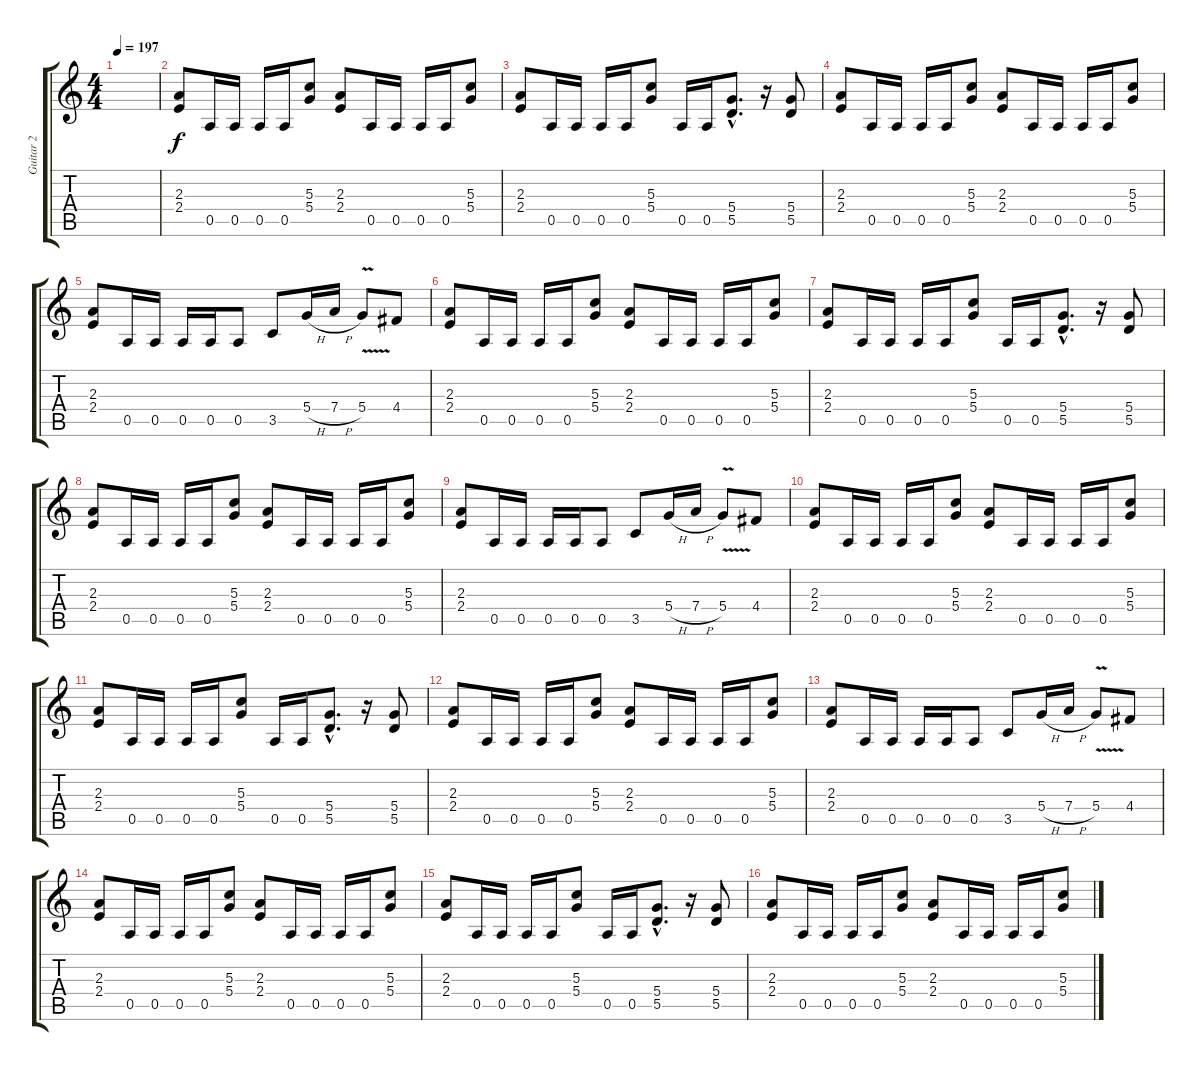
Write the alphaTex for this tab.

\track ("Guitar 2" "Guitar 2") {instrument distortionguitar}
\staff {score tabs}
\tuning (E4 B3 G3 D3 A2 E2) {hide}
\ts (4 4)
\tempo 197
\clef g2
\ks c
|
(2.3 2.4).8 0.5.16 0.5.16 0.5.16 0.5.16 (5.3 5.4).8 (2.3 2.4).8 0.5.16 0.5.16 0.5.16 0.5.16 (5.3 5.4).8 |
(2.3 2.4).8 0.5.16 0.5.16 0.5.16 0.5.16 (5.3 5.4).8 0.5.16 0.5.16 (5.4{hac} 5.5{hac}).8{d} r.16 (5.4 5.5).8 |
(2.3 2.4).8 0.5.16 0.5.16 0.5.16 0.5.16 (5.3 5.4).8 (2.3 2.4).8 0.5.16 0.5.16 0.5.16 0.5.16 (5.3 5.4).8 |
(2.3 2.4).8 0.5.16 0.5.16 0.5.16 0.5.16 0.5.8 3.5.8 5.4{h}.16 7.4{h}.16 5.4{v}.8 4.4.8 |
(2.3 2.4).8 0.5.16 0.5.16 0.5.16 0.5.16 (5.3 5.4).8 (2.3 2.4).8 0.5.16 0.5.16 0.5.16 0.5.16 (5.3 5.4).8 |
(2.3 2.4).8 0.5.16 0.5.16 0.5.16 0.5.16 (5.3 5.4).8 0.5.16 0.5.16 (5.4{hac} 5.5{hac}).8{d} r.16 (5.4 5.5).8 |
(2.3 2.4).8 0.5.16 0.5.16 0.5.16 0.5.16 (5.3 5.4).8 (2.3 2.4).8 0.5.16 0.5.16 0.5.16 0.5.16 (5.3 5.4).8 |
(2.3 2.4).8 0.5.16 0.5.16 0.5.16 0.5.16 0.5.8 3.5.8 5.4{h}.16 7.4{h}.16 5.4{v}.8 4.4.8 |
(2.3 2.4).8 0.5.16 0.5.16 0.5.16 0.5.16 (5.3 5.4).8 (2.3 2.4).8 0.5.16 0.5.16 0.5.16 0.5.16 (5.3 5.4).8 |
(2.3 2.4).8 0.5.16 0.5.16 0.5.16 0.5.16 (5.3 5.4).8 0.5.16 0.5.16 (5.4{hac} 5.5{hac}).8{d} r.16 (5.4 5.5).8 |
(2.3 2.4).8 0.5.16 0.5.16 0.5.16 0.5.16 (5.3 5.4).8 (2.3 2.4).8 0.5.16 0.5.16 0.5.16 0.5.16 (5.3 5.4).8 |
(2.3 2.4).8 0.5.16 0.5.16 0.5.16 0.5.16 0.5.8 3.5.8 5.4{h}.16 7.4{h}.16 5.4{v}.8 4.4.8 |
(2.3 2.4).8 0.5.16 0.5.16 0.5.16 0.5.16 (5.3 5.4).8 (2.3 2.4).8 0.5.16 0.5.16 0.5.16 0.5.16 (5.3 5.4).8 |
(2.3 2.4).8 0.5.16 0.5.16 0.5.16 0.5.16 (5.3 5.4).8 0.5.16 0.5.16 (5.4{hac} 5.5{hac}).8{d} r.16 (5.4 5.5).8 |
(2.3 2.4).8 0.5.16 0.5.16 0.5.16 0.5.16 (5.3 5.4).8 (2.3 2.4).8 0.5.16 0.5.16 0.5.16 0.5.16 (5.3 5.4).8
